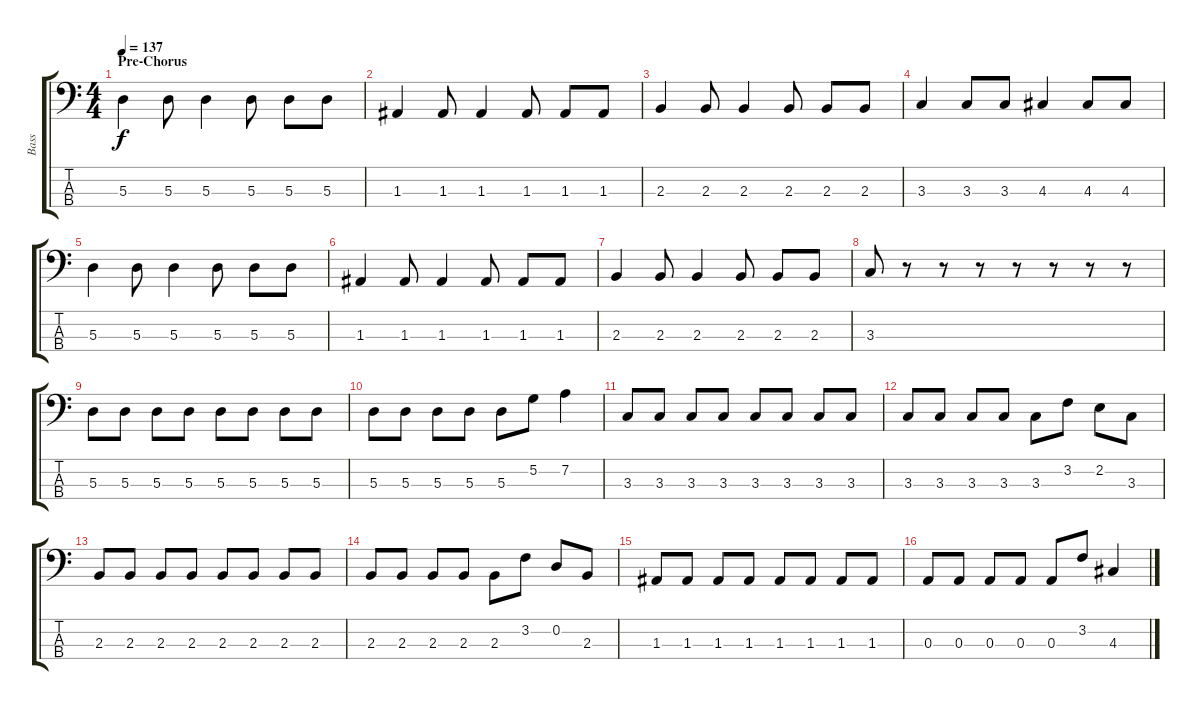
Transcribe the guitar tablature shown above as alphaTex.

\track ("Bass" "Bass") {instrument electricbassfinger}
\staff {score tabs}
\tuning (G2 D2 A1 D1) {hide}
\ts (4 4)
\section ("" "Pre-Chorus")
\tempo 137
\clef f4
\ks c
5.3.4{dy f} 5.3.8 5.3.4 5.3.8 5.3.8 5.3.8 |
1.3.4 1.3.8 1.3.4 1.3.8 1.3.8 1.3.8 |
2.3.4 2.3.8 2.3.4 2.3.8 2.3.8 2.3.8 |
3.3.4 3.3.8 3.3.8 4.3.4 4.3.8 4.3.8 |
5.3.4 5.3.8 5.3.4 5.3.8 5.3.8 5.3.8 |
1.3.4 1.3.8 1.3.4 1.3.8 1.3.8 1.3.8 |
2.3.4 2.3.8 2.3.4 2.3.8 2.3.8 2.3.8 |
3.3.8 r.8 r.8 r.8 r.8 r.8 r.8 r.8 |
5.3.8 5.3.8 5.3.8 5.3.8 5.3.8 5.3.8 5.3.8 5.3.8 |
5.3.8 5.3.8 5.3.8 5.3.8 5.3.8 5.2.8 7.2.4 |
3.3.8 3.3.8 3.3.8 3.3.8 3.3.8 3.3.8 3.3.8 3.3.8 |
3.3.8 3.3.8 3.3.8 3.3.8 3.3.8 3.2.8 2.2.8 3.3.8 |
2.3.8 2.3.8 2.3.8 2.3.8 2.3.8 2.3.8 2.3.8 2.3.8 |
2.3.8 2.3.8 2.3.8 2.3.8 2.3.8 3.2.8 0.2.8 2.3.8 |
1.3.8 1.3.8 1.3.8 1.3.8 1.3.8 1.3.8 1.3.8 1.3.8 |
0.3.8 0.3.8 0.3.8 0.3.8 0.3.8 3.2.8 4.3.4
